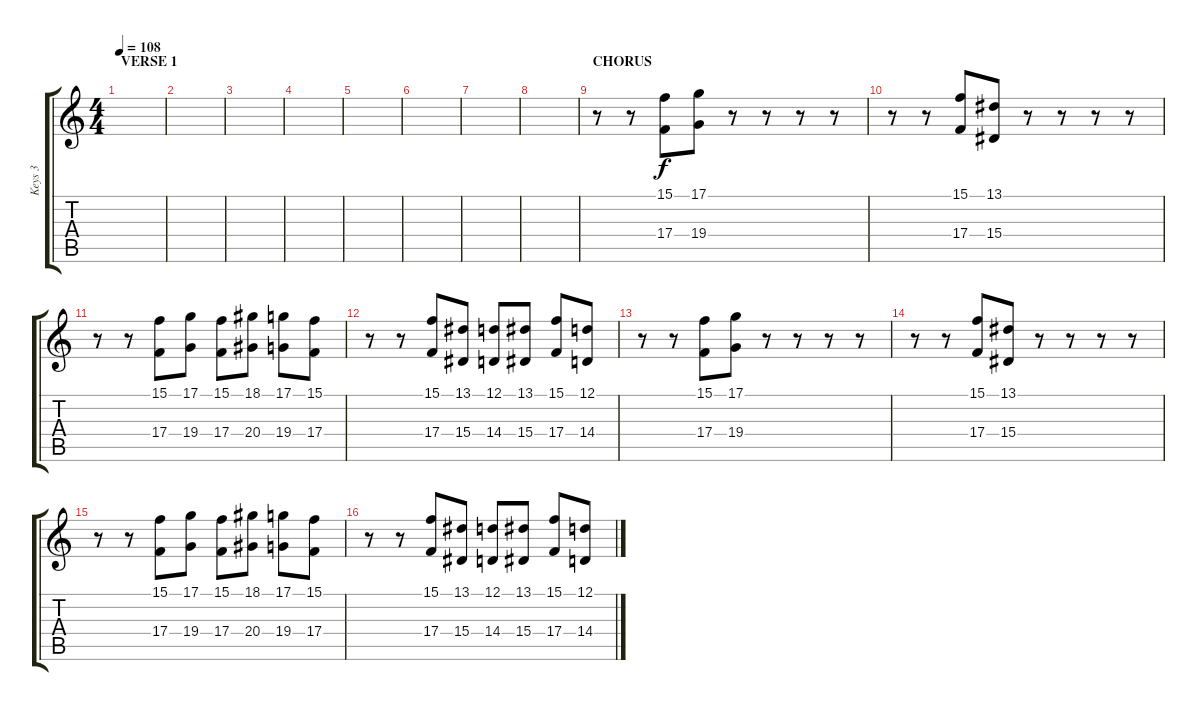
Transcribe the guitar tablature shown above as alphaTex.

\track ("Keys 3" "Keys 3") {instrument musicbox}
\staff {score tabs}
\tuning (D4 A3 F3 C3 G2 C2) {hide}
\ts (4 4)
\section ("" "VERSE 1")
\tempo 108
\clef g2
\ks c
|
|
|
|
|
|
|
|
\section ("" "CHORUS")
r.8{volume 10 instrument musicbox} r.8 (15.1 17.4).8 (17.1 19.4).8 r.8 r.8 r.8 r.8 |
r.8 r.8 (15.1 17.4).8 (13.1 15.4).8 r.8 r.8 r.8 r.8 |
r.8 r.8 (15.1 17.4).8 (17.1 19.4).8 (15.1 17.4).8 (18.1 20.4).8 (17.1 19.4).8 (15.1 17.4).8 |
r.8 r.8 (15.1 17.4).8 (13.1 15.4).8 (12.1 14.4).8 (13.1 15.4).8 (15.1 17.4).8 (12.1 14.4).8 |
r.8{volume 10 instrument musicbox} r.8 (15.1 17.4).8 (17.1 19.4).8 r.8 r.8 r.8 r.8 |
r.8 r.8 (15.1 17.4).8 (13.1 15.4).8 r.8 r.8 r.8 r.8 |
r.8 r.8 (15.1 17.4).8 (17.1 19.4).8 (15.1 17.4).8 (18.1 20.4).8 (17.1 19.4).8 (15.1 17.4).8 |
r.8 r.8 (15.1 17.4).8 (13.1 15.4).8 (12.1 14.4).8 (13.1 15.4).8 (15.1 17.4).8 (12.1 14.4).8
